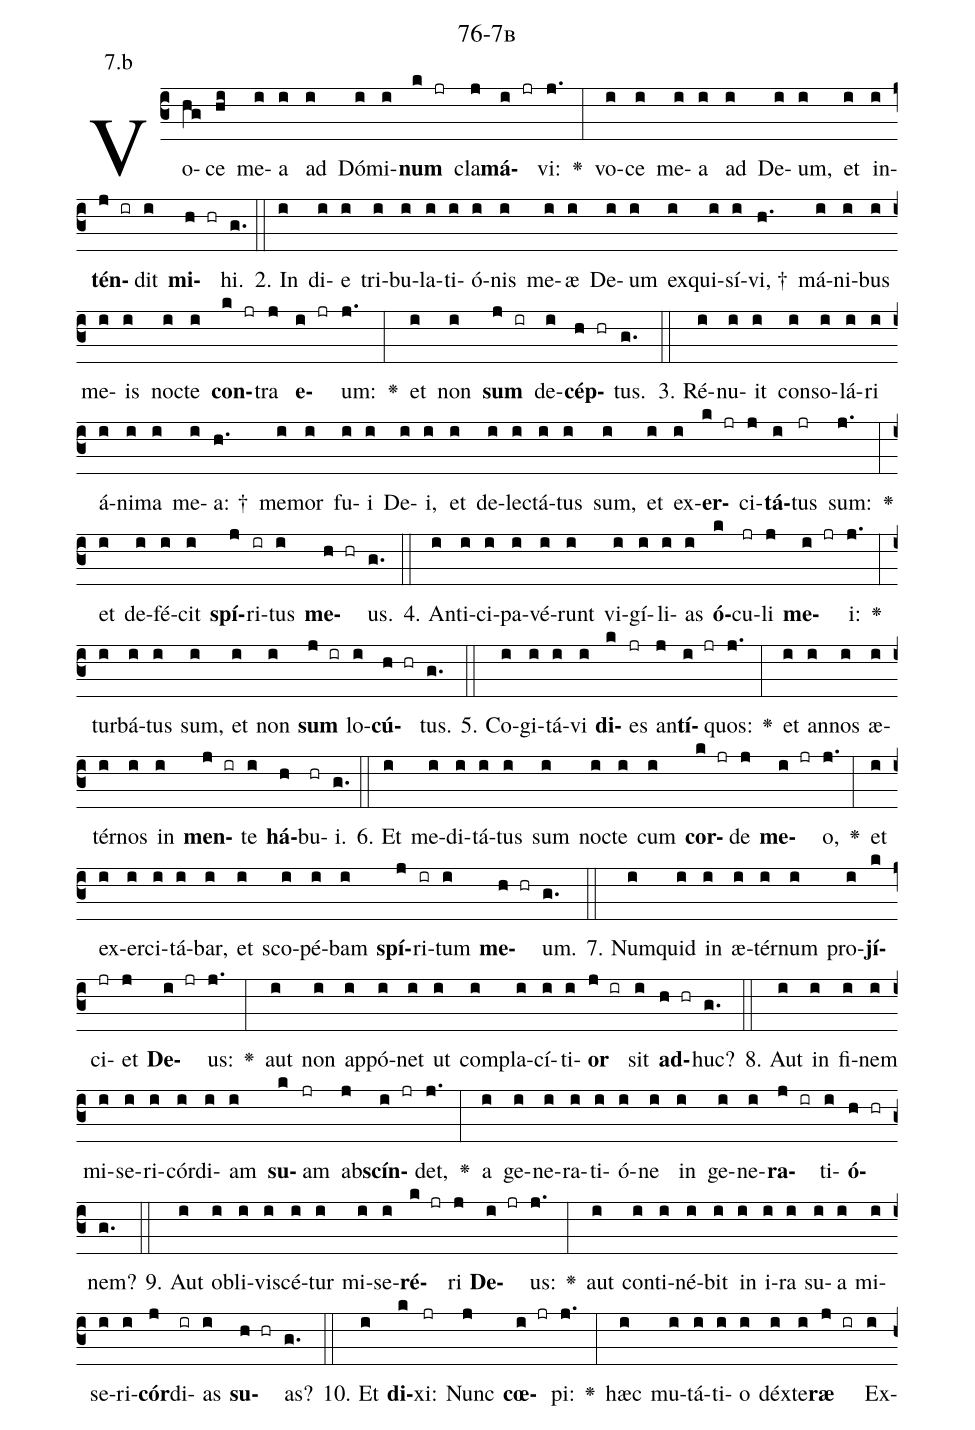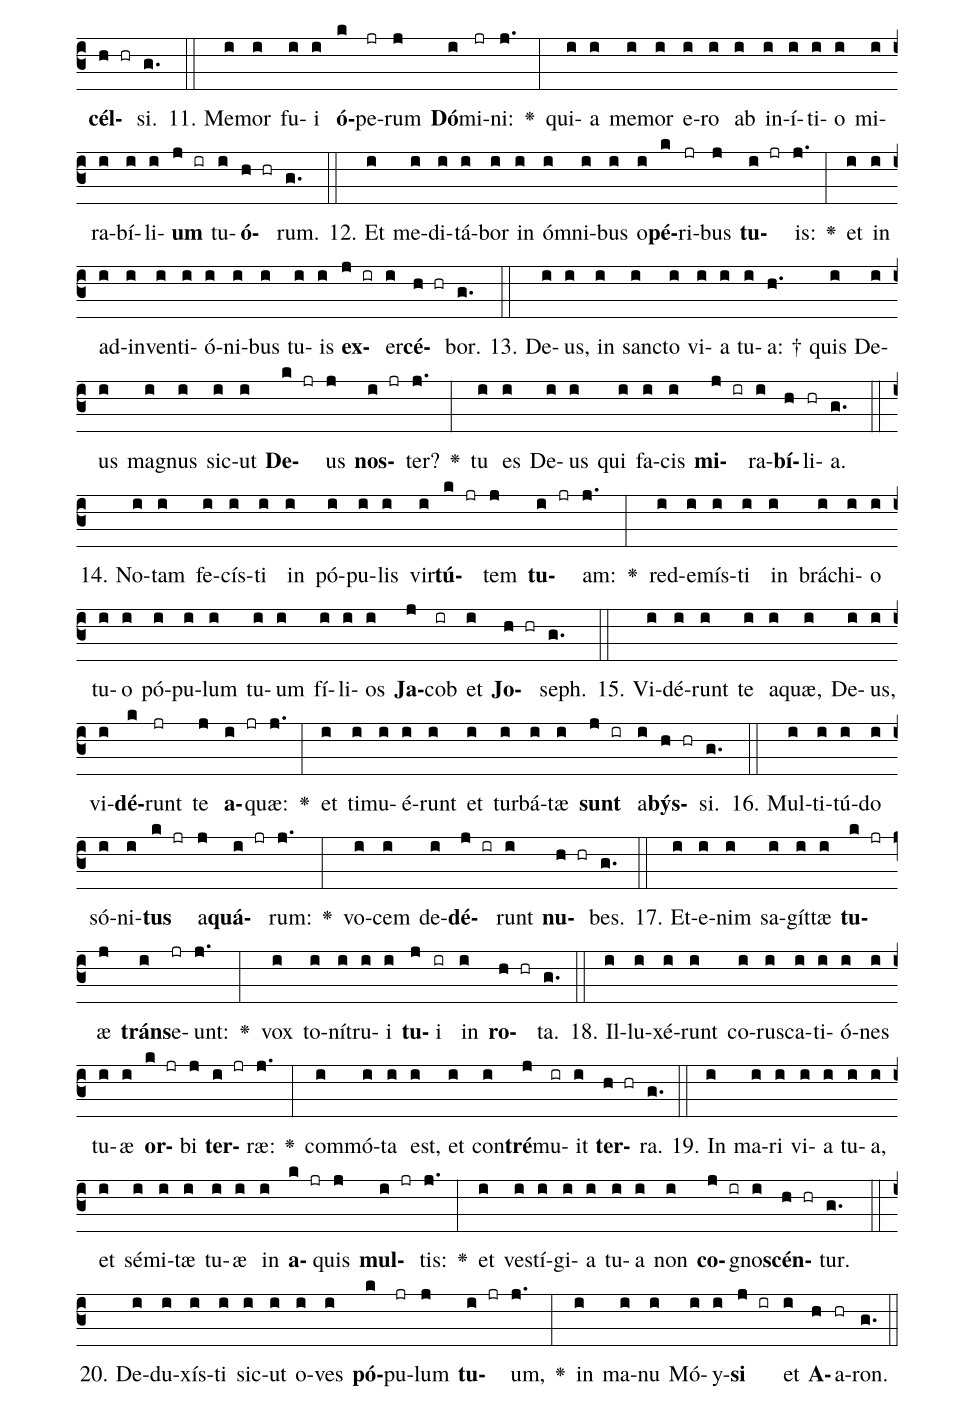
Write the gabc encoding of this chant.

name: 76-7b;
annotation: 7.b;
%%
(c3)Vo(hg)ce(hi) me(i)a(i) ad(i) Dó(i)mi(i)<b>num</b>(k jr) cla(j)<b>má</b>(i jr)vi:(j.) <v>\greheightstar</v>(:) vo(i)ce(i) me(i)a(i) ad(i) De(i)um,(i) et(i) in(i)<b>tén</b>(j ir)dit(i) <b>mi</b>(h hr)hi.(g.) (::)
2. In(i) di(i)e(i) tri(i)bu(i)la(i)ti(i)ó(i)nis(i) me(i)æ(i) De(i)um(i) ex(i)qui(i)sí(i)vi, †(h.) má(i)ni(i)bus(i) me(i)is(i) noc(i)te(i) <b>con</b>(k jr)tra(j) <b>e</b>(i jr)um:(j.) <v>\greheightstar</v>(:) et(i) non(i) <b>sum</b>(j ir) de(i)<b>cép</b>(h hr)tus.(g.) (::)
3. Ré(i)nu(i)it(i) con(i)so(i)lá(i)ri(i) á(i)ni(i)ma(i) me(i)a: †(h.) me(i)mor(i) fu(i)i(i) De(i)i,(i) et(i) de(i)lec(i)tá(i)tus(i) sum,(i) et(i) ex(i)<b>er</b>(k jr)ci(j)<b>tá</b>(i)tus(jr) sum:(j.) <v>\greheightstar</v>(:) et(i) de(i)fé(i)cit(i) <b>spí</b>(j)ri(ir)tus(i) <b>me</b>(h hr)us.(g.) (::)
4. An(i)ti(i)ci(i)pa(i)vé(i)runt(i) vi(i)gí(i)li(i)as(i) <b>ó</b>(k)cu(jr)li(j) <b>me</b>(i jr)i:(j.) <v>\greheightstar</v>(:) tur(i)bá(i)tus(i) sum,(i) et(i) non(i) <b>sum</b>(j ir) lo(i)<b>cú</b>(h hr)tus.(g.) (::)
5. Co(i)gi(i)tá(i)vi(i) <b>di</b>(k)es(jr) an(j)<b>tí</b>(i jr)quos:(j.) <v>\greheightstar</v>(:) et(i) an(i)nos(i) æ(i)tér(i)nos(i) in(i) <b>men</b>(j ir)te(i) <b>há</b>(h)bu(hr)i.(g.) (::)
6. Et(i) me(i)di(i)tá(i)tus(i) sum(i) noc(i)te(i) cum(i) <b>cor</b>(k jr)de(j) <b>me</b>(i jr)o,(j.) <v>\greheightstar</v>(:) et(i) ex(i)er(i)ci(i)tá(i)bar,(i) et(i) sco(i)pé(i)bam(i) <b>spí</b>(j)ri(ir)tum(i) <b>me</b>(h hr)um.(g.) (::)
7. Num(i)quid(i) in(i) æ(i)tér(i)num(i) pro(i)<b>jí</b>(k)ci(jr)et(j) <b>De</b>(i jr)us:(j.) <v>\greheightstar</v>(:) aut(i) non(i) ap(i)pó(i)net(i) ut(i) com(i)pla(i)cí(i)ti(i)<b>or</b>(j ir) sit(i) <b>ad</b>(h hr)huc?(g.) (::)
8. Aut(i) in(i) fi(i)nem(i) mi(i)se(i)ri(i)cór(i)di(i)am(i) <b>su</b>(k)am(jr) ab(j)<b>scín</b>(i jr)det,(j.) <v>\greheightstar</v>(:) a(i) ge(i)ne(i)ra(i)ti(i)ó(i)ne(i) in(i) ge(i)ne(i)<b>ra</b>(j ir)ti(i)<b>ó</b>(h hr)nem?(g.) (::)
9. Aut(i) ob(i)li(i)vi(i)scé(i)tur(i) mi(i)se(i)<b>ré</b>(k jr)ri(j) <b>De</b>(i jr)us:(j.) <v>\greheightstar</v>(:) aut(i) con(i)ti(i)né(i)bit(i) in(i) i(i)ra(i) su(i)a(i) mi(i)se(i)ri(i)<b>cór</b>(j)di(ir)as(i) <b>su</b>(h hr)as?(g.) (::)
10. Et(i) <b>di</b>(k)xi:(jr) Nunc(j) <b>cœ</b>(i jr)pi:(j.) <v>\greheightstar</v>(:) hæc(i) mu(i)tá(i)ti(i)o(i) déx(i)te(i)<b>ræ</b>(j ir) Ex(i)<b>cél</b>(h hr)si.(g.) (::)
11. Me(i)mor(i) fu(i)i(i) <b>ó</b>(k)pe(jr)rum(j) <b>Dó</b>(i)mi(jr)ni:(j.) <v>\greheightstar</v>(:) qui(i)a(i) me(i)mor(i) e(i)ro(i) ab(i) in(i)í(i)ti(i)o(i) mi(i)ra(i)bí(i)li(i)<b>um</b>(j ir) tu(i)<b>ó</b>(h hr)rum.(g.) (::)
12. Et(i) me(i)di(i)tá(i)bor(i) in(i) óm(i)ni(i)bus(i) o(i)<b>pé</b>(k)ri(jr)bus(j) <b>tu</b>(i jr)is:(j.) <v>\greheightstar</v>(:) et(i) in(i) ad(i)in(i)ven(i)ti(i)ó(i)ni(i)bus(i) tu(i)is(i) <b>ex</b>(j ir)er(i)<b>cé</b>(h hr)bor.(g.) (::)
13. De(i)us,(i) in(i) sanc(i)to(i) vi(i)a(i) tu(i)a: †(h.) quis(i) De(i)us(i) ma(i)gnus(i) sic(i)ut(i) <b>De</b>(k jr)us(j) <b>nos</b>(i jr)ter?(j.) <v>\greheightstar</v>(:) tu(i) es(i) De(i)us(i) qui(i) fa(i)cis(i) <b>mi</b>(j ir)ra(i)<b>bí</b>(h)li(hr)a.(g.) (::)
14. No(i)tam(i) fe(i)cís(i)ti(i) in(i) pó(i)pu(i)lis(i) vir(i)<b>tú</b>(k jr)tem(j) <b>tu</b>(i jr)am:(j.) <v>\greheightstar</v>(:) red(i)e(i)mís(i)ti(i) in(i) brá(i)chi(i)o(i) tu(i)o(i) pó(i)pu(i)lum(i) tu(i)um(i) fí(i)li(i)os(i) <b>Ja</b>(j)cob(ir) et(i) <b>Jo</b>(h hr)seph.(g.) (::)
15. Vi(i)dé(i)runt(i) te(i) a(i)quæ,(i) De(i)us,(i) vi(i)<b>dé</b>(k)runt(jr) te(j) <b>a</b>(i jr)quæ:(j.) <v>\greheightstar</v>(:) et(i) ti(i)mu(i)é(i)runt(i) et(i) tur(i)bá(i)tæ(i) <b>sunt</b>(j ir) a(i)<b>býs</b>(h hr)si.(g.) (::)
16. Mul(i)ti(i)tú(i)do(i) só(i)ni(i)<b>tus</b>(k jr) a(j)<b>quá</b>(i jr)rum:(j.) <v>\greheightstar</v>(:) vo(i)cem(i) de(i)<b>dé</b>(j ir)runt(i) <b>nu</b>(h hr)bes.(g.) (::)
17. Et(i)e(i)nim(i) sa(i)gít(i)tæ(i) <b>tu</b>(k jr)æ(j) <b>tráns</b>(i)e(jr)unt:(j.) <v>\greheightstar</v>(:) vox(i) to(i)ní(i)tru(i)i(i) <b>tu</b>(j)i(ir) in(i) <b>ro</b>(h hr)ta.(g.) (::)
18. Il(i)lu(i)xé(i)runt(i) co(i)rus(i)ca(i)ti(i)ó(i)nes(i) tu(i)æ(i) <b>or</b>(k jr)bi(j) <b>ter</b>(i jr)ræ:(j.) <v>\greheightstar</v>(:) com(i)mó(i)ta(i) est,(i) et(i) con(i)<b>tré</b>(j)mu(ir)it(i) <b>ter</b>(h hr)ra.(g.) (::)
19. In(i) ma(i)ri(i) vi(i)a(i) tu(i)a,(i) et(i) sé(i)mi(i)tæ(i) tu(i)æ(i) in(i) <b>a</b>(k jr)quis(j) <b>mul</b>(i jr)tis:(j.) <v>\greheightstar</v>(:) et(i) ves(i)tí(i)gi(i)a(i) tu(i)a(i) non(i) <b>co</b>(j ir)gno(i)<b>scén</b>(h hr)tur.(g.) (::)
20. De(i)du(i)xís(i)ti(i) sic(i)ut(i) o(i)ves(i) <b>pó</b>(k)pu(jr)lum(j) <b>tu</b>(i jr)um,(j.) <v>\greheightstar</v>(:) in(i) ma(i)nu(i) Mó(i)y(i)<b>si</b>(j ir) et(i) <b>A</b>(h)a(hr)ron.(g.) (::)
